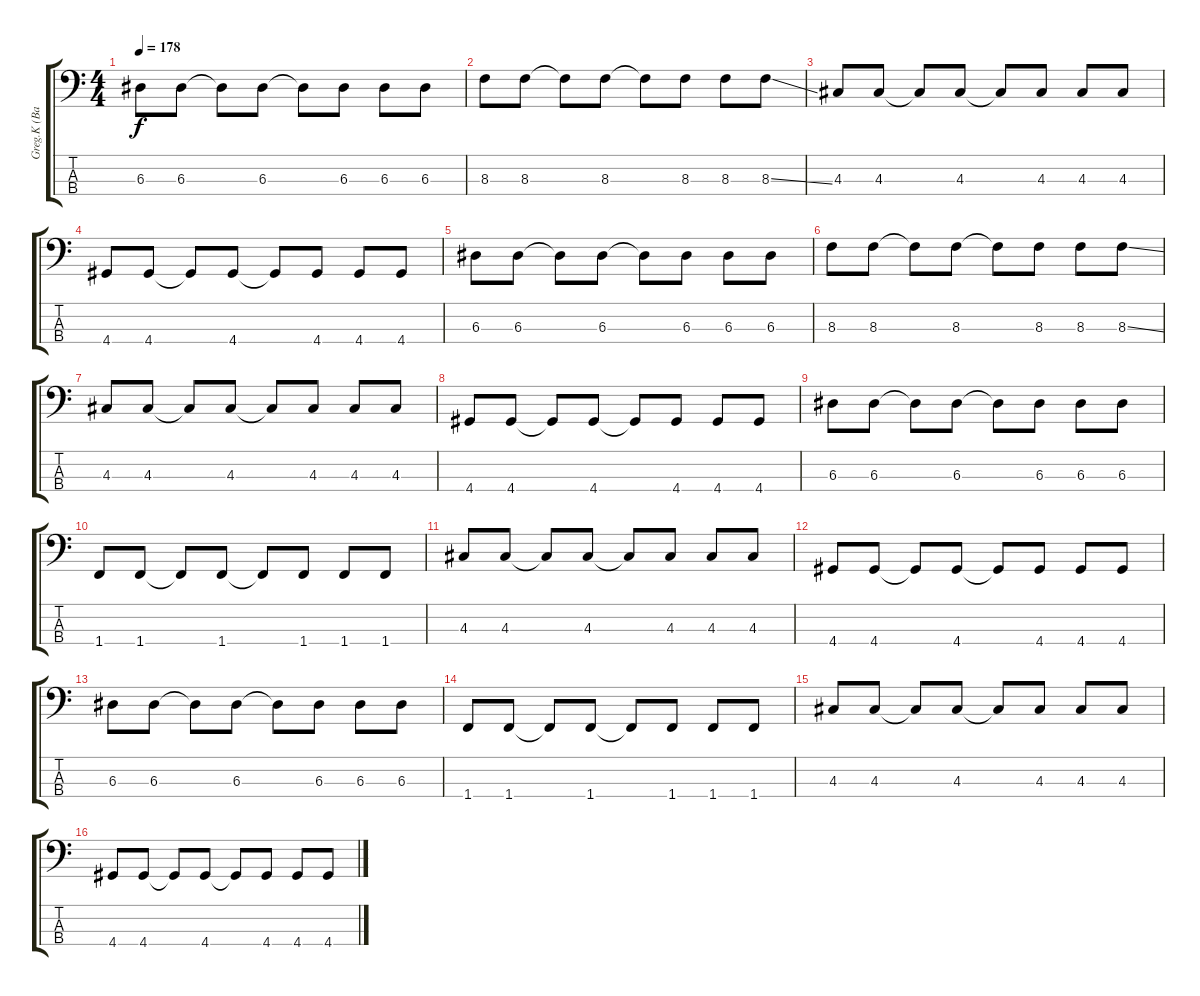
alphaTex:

\track ("Greg.K (Bass)" "Greg.K (Ba") {instrument electricbasspick}
\staff {score tabs}
\tuning (G2 D2 A1 E1) {hide}
\ts (4 4)
\tempo 178
\clef f4
\ks c
6.3.8{dy f} 6.3.8 6.3{t}.8 6.3.8 6.3{t}.8 6.3.8 6.3.8 6.3.8 |
8.3.8 8.3.8 8.3{t}.8 8.3.8 8.3{t}.8 8.3.8 8.3.8 8.3{ss}.8 |
4.3.8 4.3.8 4.3{t}.8 4.3.8 4.3{t}.8 4.3.8 4.3.8 4.3.8 |
4.4.8 4.4.8 4.4{t}.8 4.4.8 4.4{t}.8 4.4.8 4.4.8 4.4.8 |
6.3.8 6.3.8 6.3{t}.8 6.3.8 6.3{t}.8 6.3.8 6.3.8 6.3.8 |
8.3.8 8.3.8 8.3{t}.8 8.3.8 8.3{t}.8 8.3.8 8.3.8 8.3{ss}.8 |
4.3.8 4.3.8 4.3{t}.8 4.3.8 4.3{t}.8 4.3.8 4.3.8 4.3.8 |
4.4.8 4.4.8 4.4{t}.8 4.4.8 4.4{t}.8 4.4.8 4.4.8 4.4.8 |
6.3.8 6.3.8 6.3{t}.8 6.3.8 6.3{t}.8 6.3.8 6.3.8 6.3.8 |
1.4.8 1.4.8 1.4{t}.8 1.4.8 1.4{t}.8 1.4.8 1.4.8 1.4.8 |
4.3.8 4.3.8 4.3{t}.8 4.3.8 4.3{t}.8 4.3.8 4.3.8 4.3.8 |
4.4.8 4.4.8 4.4{t}.8 4.4.8 4.4{t}.8 4.4.8 4.4.8 4.4.8 |
6.3.8 6.3.8 6.3{t}.8 6.3.8 6.3{t}.8 6.3.8 6.3.8 6.3.8 |
1.4.8 1.4.8 1.4{t}.8 1.4.8 1.4{t}.8 1.4.8 1.4.8 1.4.8 |
4.3.8 4.3.8 4.3{t}.8 4.3.8 4.3{t}.8 4.3.8 4.3.8 4.3.8 |
4.4.8 4.4.8 4.4{t}.8 4.4.8 4.4{t}.8 4.4.8 4.4.8 4.4.8
